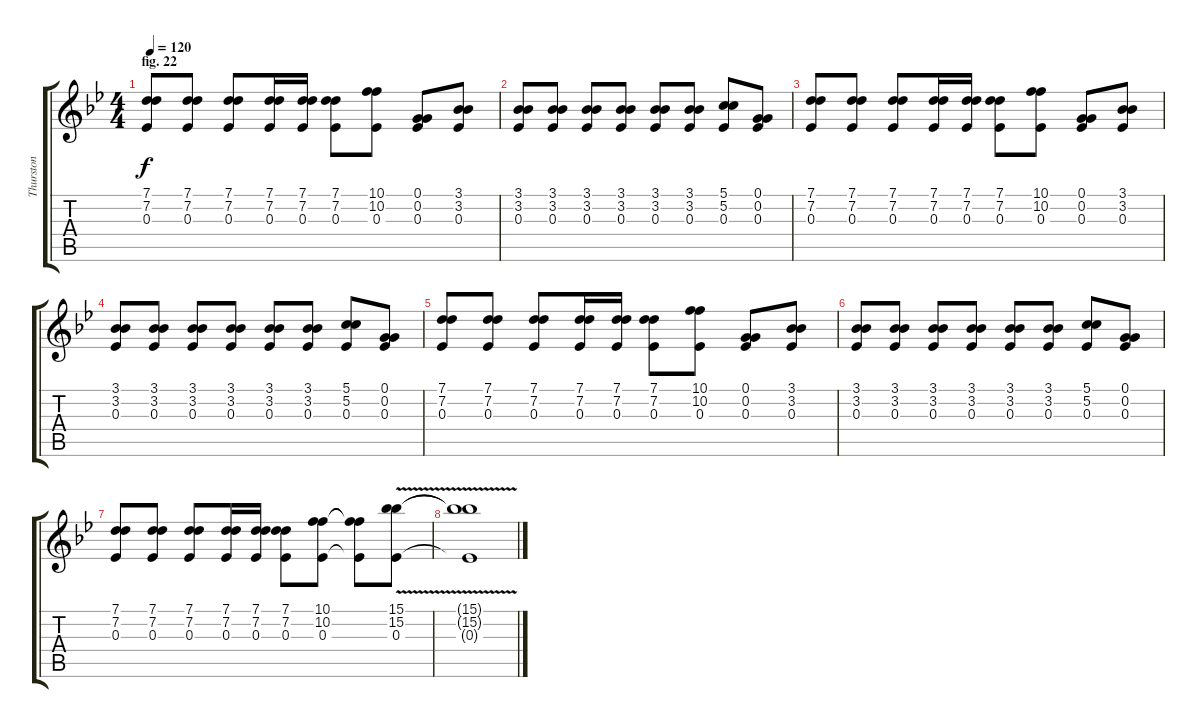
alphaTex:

\track ("Thurston" "Thurston") {instrument acousticguitarsteel}
\staff {score tabs}
\tuning (G3 G3 Eb3 Bb2 Eb2 D2) {hide}
\ts (4 4)
\section ("" "fig. 22")
\tempo 120
\clef g2
\ks gminor
(7.1 7.2 0.3).8{dy f} (7.1 7.2 0.3).8 (7.1 7.2 0.3).8 (7.1 7.2 0.3).16 (7.1 7.2 0.3).16 (7.1 7.2 0.3).8 (10.1 10.2 0.3).8 (0.1 0.2 0.3).8 (3.1 3.2 0.3).8 |
(3.1 3.2 0.3).8 (3.1 3.2 0.3).8 (3.1 3.2 0.3).8 (3.1 3.2 0.3).8 (3.1 3.2 0.3).8 (3.1 3.2 0.3).8 (5.1 5.2 0.3).8 (0.1 0.2 0.3).8 |
(7.1 7.2 0.3).8 (7.1 7.2 0.3).8 (7.1 7.2 0.3).8 (7.1 7.2 0.3).16 (7.1 7.2 0.3).16 (7.1 7.2 0.3).8 (10.1 10.2 0.3).8 (0.1 0.2 0.3).8 (3.1 3.2 0.3).8 |
(3.1 3.2 0.3).8 (3.1 3.2 0.3).8 (3.1 3.2 0.3).8 (3.1 3.2 0.3).8 (3.1 3.2 0.3).8 (3.1 3.2 0.3).8 (5.1 5.2 0.3).8 (0.1 0.2 0.3).8 |
(7.1 7.2 0.3).8 (7.1 7.2 0.3).8 (7.1 7.2 0.3).8 (7.1 7.2 0.3).16 (7.1 7.2 0.3).16 (7.1 7.2 0.3).8 (10.1 10.2 0.3).8 (0.1 0.2 0.3).8 (3.1 3.2 0.3).8 |
(3.1 3.2 0.3).8 (3.1 3.2 0.3).8 (3.1 3.2 0.3).8 (3.1 3.2 0.3).8 (3.1 3.2 0.3).8 (3.1 3.2 0.3).8 (5.1 5.2 0.3).8 (0.1 0.2 0.3).8 |
(7.1 7.2 0.3).8 (7.1 7.2 0.3).8 (7.1 7.2 0.3).8 (7.1 7.2 0.3).16 (7.1 7.2 0.3).16 (7.1 7.2 0.3).8 (10.1 10.2 0.3).8 (10.1{t} 10.2{t} 0.3{t}).8 (15.1{v} 15.2{v} 0.3).8 |
(15.1{t} 15.2{t} 0.3{t}).1
